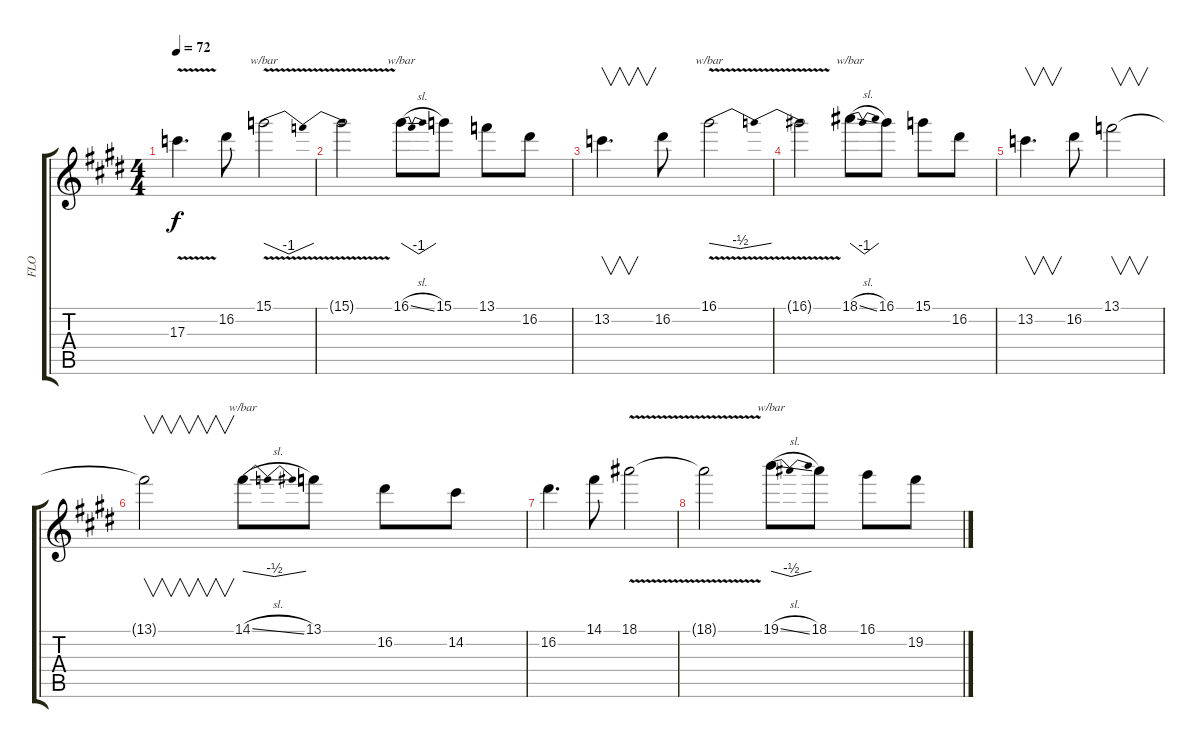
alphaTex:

\track ("FLO" "FLO") {instrument electricguitarjazz}
\staff {score tabs}
\tuning (E4 B3 G3 D3 A2 E2) {hide}
\ts (4 4)
\tempo 72
\clef g2
\ks e
17.3{v}.4{d dy f} 16.2.8 15.1{v}.2{tbe (dip default 0 0 30 -4 60 0)} |
\ks c#minor
15.1{v t}.2 16.1{sl}.8{tbe (dip default 0 0 30 -4 60 0)} 15.1.8 13.1.8 16.2.8 |
13.2.4{v d} 16.2.8 16.1{v}.2{tbe (dip default 0 0 30 -2 60 0)} |
16.1{v t}.2 18.1{sl}.8{tbe (dip default 0 0 30 -4 60 0)} 16.1.8 15.1.8 16.2.8 |
\ks e
13.2.4{v d} 16.2.8 13.1.2{v} |
\ks c#minor
13.1{t}.2{v} 14.1{sl}.8{tbe (dip default 0 0 30 -2 60 0)} 13.1.8 16.2.8 14.2.8 |
16.2.4{d} 14.1.8 18.1{v}.2 |
18.1{v t}.2 19.1{sl}.8{tbe (dip default 0 0 30 -2 60 0)} 18.1.8 16.1.8 19.2.8
